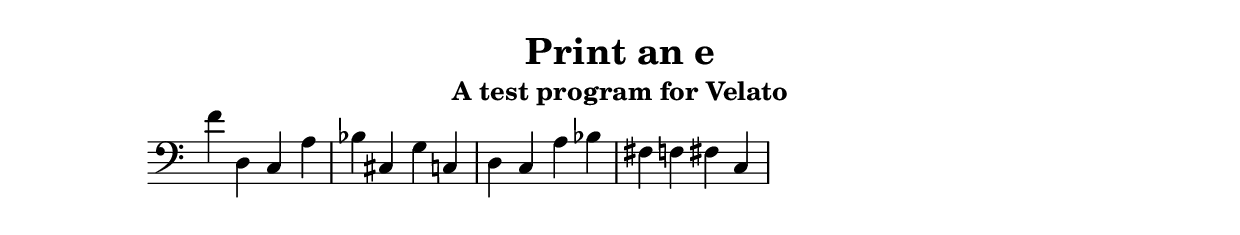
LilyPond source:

\version "2.16.0"  % necessary for upgrading to future LilyPond versions.

\header{
  title = "Print an e"
  subtitle = "A test program for Velato"
}

mus = { f'4 % sets root note
	d c % print
	a bes % value -> char
	cis g c % 'H': digits 7 and 2 (for Unicode value 72) ending with a perfect 5th
	    
	d c a bes fis f fis c} % same sequence but for the 'e' (101)

\score { 
        \new Staff \with { \remove Time_signature_engraver } { \clef bass  \mus } 
        \layout { } 
        \midi { } 
} 

